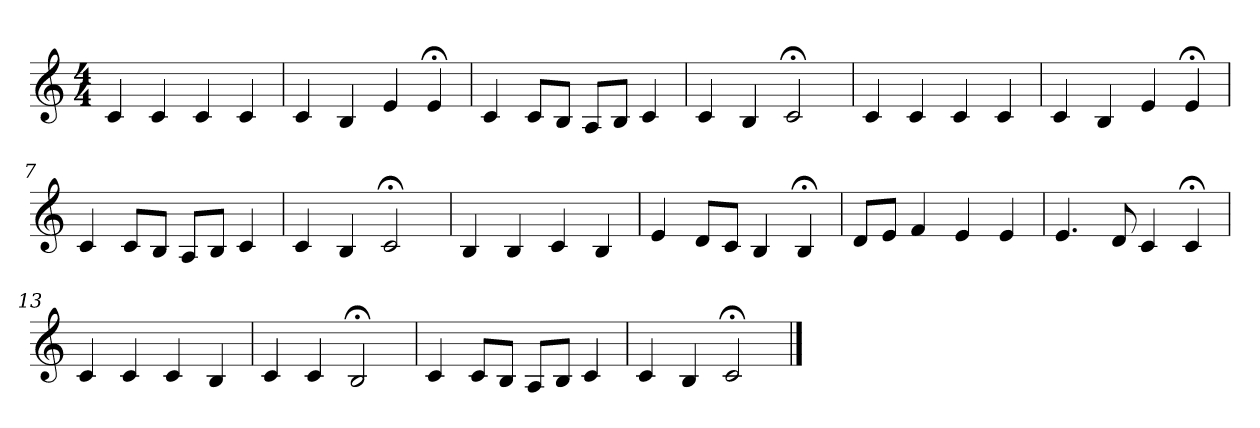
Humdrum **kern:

**kern
*part1
*staff1
*clefG2
*k[]
*C:
*M4/4
=1
4c
4c
4c
4c
=2
4c
4B
4e
4e;<
=3
4c
8c/L
8B/J
8A/L
8B/J
4c
=4
4c
4B
2c;<
=5
4c
4c
4c
4c
=6
4c
4B
4e
4e;<
=7
4c
8c/L
8B/J
8A/L
8B/J
4c
=8
4c
4B
2c;<
=9
4B
4B
4c
4B
=10
4e
8d/L
8c/J
4B
4B;<
=11
8d/L
8e/J
4f
4e
4e
=12
4.e
8d
4c
4c;<
=13
4c
4c
4c
4B
=14
4c
4c
2B;<
=15
4c
8c/L
8B/J
8A/L
8B/J
4c
=16
4c
4B
2c;<
==
*-
